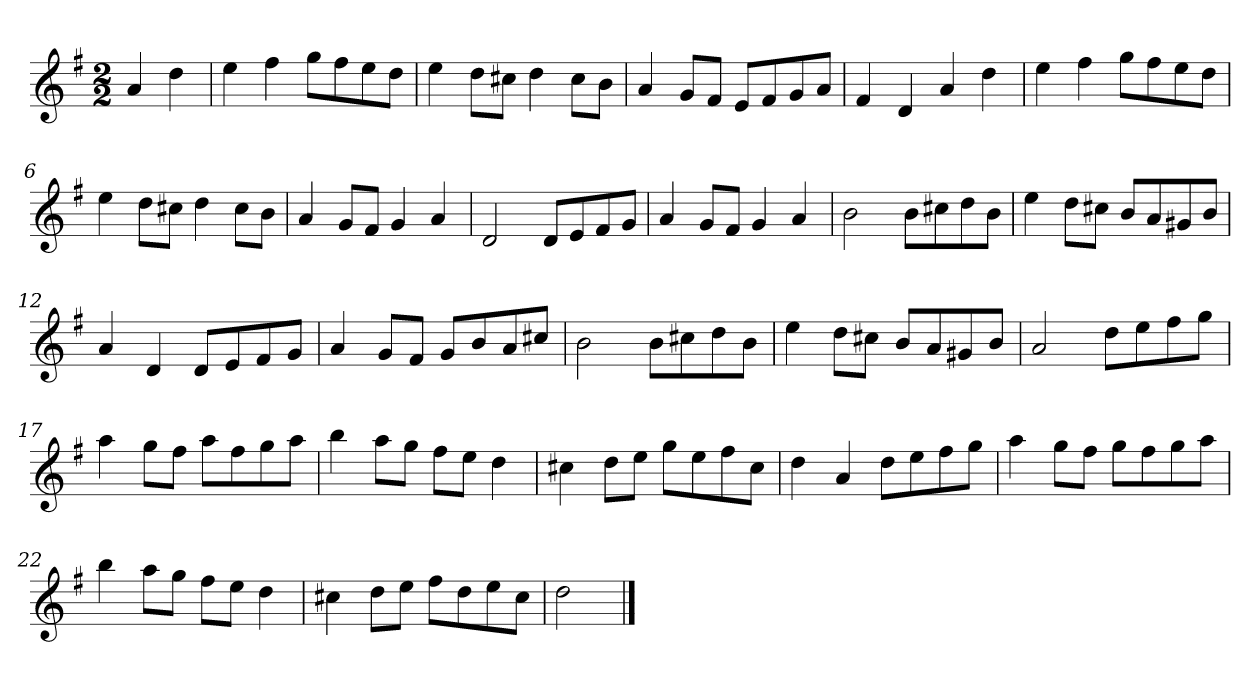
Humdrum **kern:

**kern
*part1
*staff1
*k[f#]
*M2/2
*MM120
=
4a
4dd
=1
4ee
4ff#
8ggL
8ff#
8ee
8ddJ
=2
4ee
8ddL
8cc#XJ
4dd
8cc#L
8bJ
=3
4a
8gL
8f#J
8eL
8f#
8g
8aJ
=4
4f#
4d
4a
4dd
=5
4ee
4ff#
8ggL
8ff#
8ee
8ddJ
=6
4ee
8ddL
8cc#XJ
4dd
8cc#L
8bJ
=7
4a
8gL
8f#J
4g
4a
=8
2d
8dL
8e
8f#
8gJ
=9
4a
8gL
8f#J
4g
4a
=10
2b
8bL
8cc#X
8dd
8bJ
=11
4ee
8ddL
8cc#XJ
8bL
8a
8g#X
8bJ
=12
4a
4d
8dL
8e
8f#
8gJ
=13
4a
8gL
8f#J
8gL
8b
8a
8cc#XJ
=14
2b
8bL
8cc#X
8dd
8bJ
=15
4ee
8ddL
8cc#XJ
8bL
8a
8g#X
8bJ
=16
2a
8ddL
8ee
8ff#
8ggJ
=17
4aa
8ggL
8ff#J
8aaL
8ff#
8gg
8aaJ
=18
4bb
8aaL
8ggJ
8ff#L
8eeJ
4dd
=19
4cc#X
8ddL
8eeJ
8ggL
8ee
8ff#
8cc#J
=20
4dd
4a
8ddL
8ee
8ff#
8ggJ
=21
4aa
8ggL
8ff#J
8ggL
8ff#
8gg
8aaJ
=22
4bb
8aaL
8ggJ
8ff#L
8eeJ
4dd
=23
4cc#X
8ddL
8eeJ
8ff#L
8dd
8ee
8cc#J
=24
2dd
==
*-
